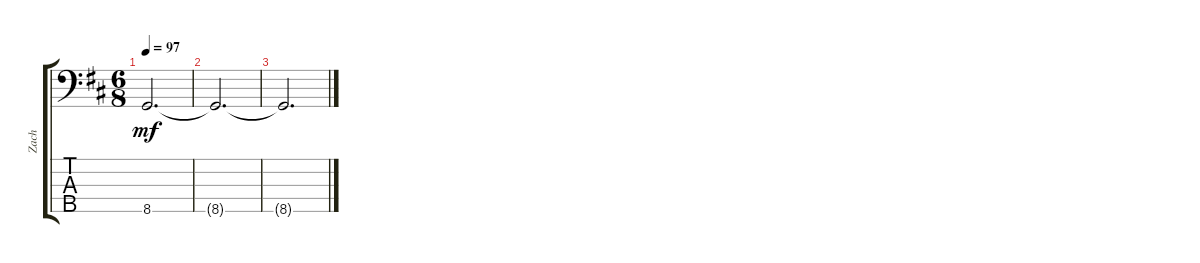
\track ("Zach" "Zach") {instrument electricbassfinger}
\staff {score tabs}
\tuning (G2 D2 A1 E1 B0) {hide}
\ts (6 8)
\tempo 97
\clef f4
\ks bminor
8.5{t}.2{d dy mf} |
8.5{t}.2{d} |
8.5{t}.2{d}
